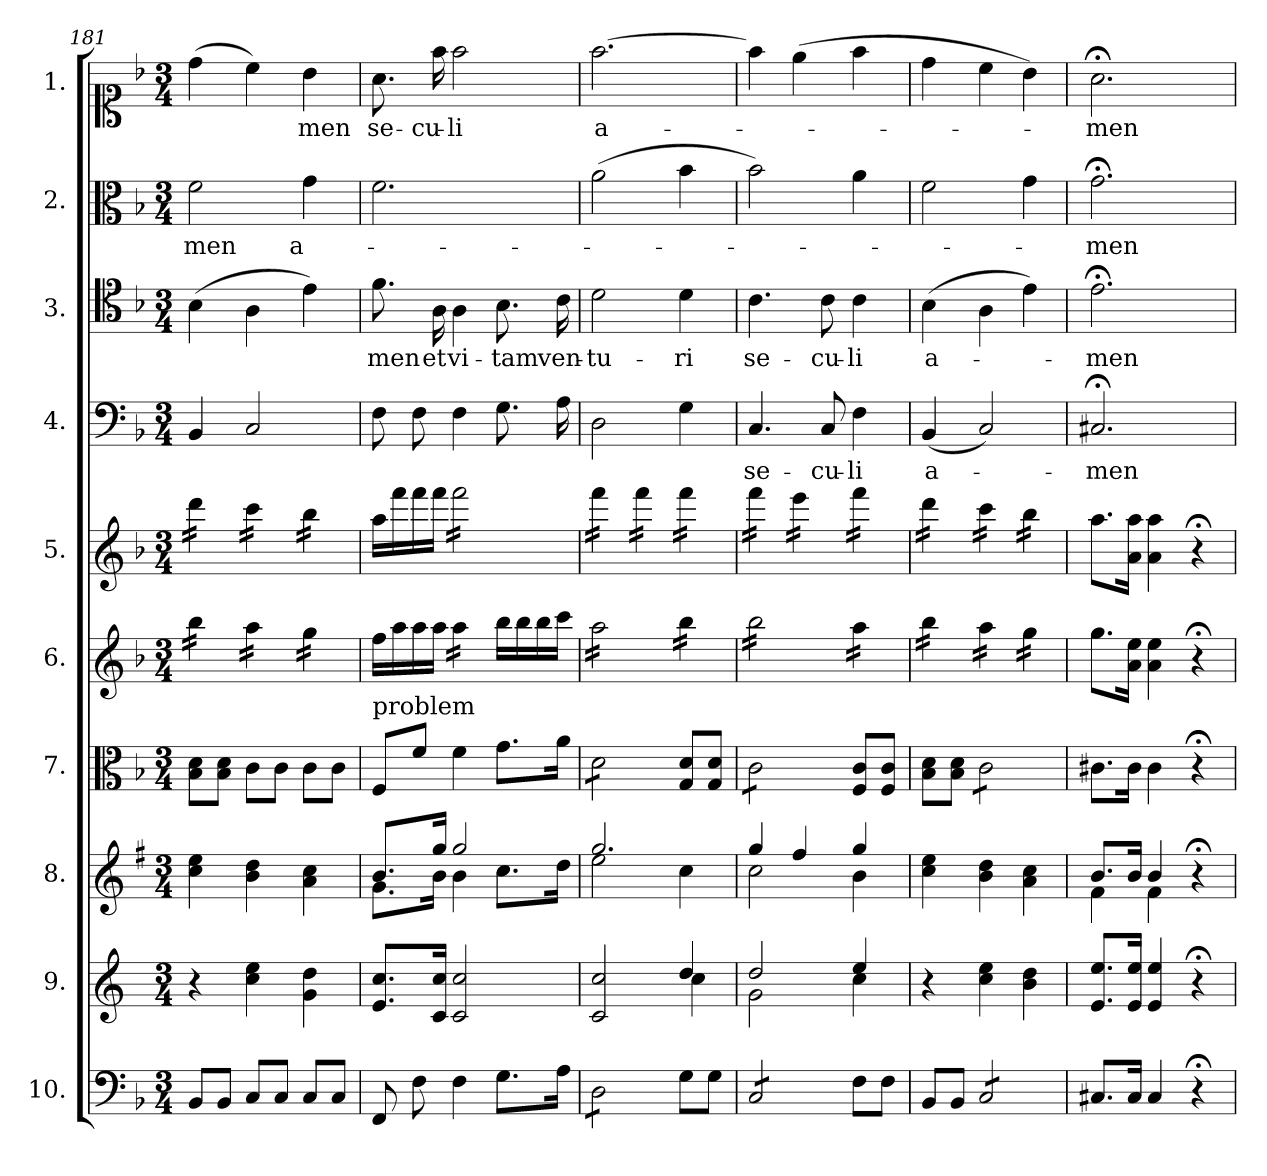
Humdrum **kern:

**kern	**kern	**kern	**kern	**kern	**kern	**kern	**text	**kern	**text	**kern	**text	**kern	**text
*part10	*part9	*part8	*part7	*part6	*part5	*part4	*part4	*part3	*part3	*part2	*part2	*part1	*part1
*staff10	*staff9	*staff8	*staff7	*staff6	*staff5	*staff4	*staff4	*staff3	*staff3	*staff2	*staff2	*staff1	*staff1
*I"10.	*I"9.	*I"8.	*I"7.	*I"6.	*I"5.	*I"4.	*	*I"3.	*	*I"2.	*	*I"1.	*
*clefF4	*clefG2	*clefG2	*clefC3	*clefG2	*clefG2	*clefF4	*	*clefC4	*	*clefC3	*	*clefC1	*
*	*ITrd4c7	*ITrd1c2	*	*	*	*	*	*	*	*	*	*	*
*k[b-]	*k[b-]	*k[b-]	*k[b-]	*k[b-]	*k[b-]	*k[b-]	*	*k[b-]	*	*k[b-]	*	*k[b-]	*
*M3/4	*M3/4	*M3/4	*M3/4	*M3/4	*M3/4	*M3/4	*	*M3/4	*	*M3/4	*	*M3/4	*
=181	=181	=181	=181	=181	=181	=181	=181	=181	=181	=181	=181	=181	=181
*	*	*	*	*tremolo	*	*	*	*	*	*	*	*	*
*	*	*	*	*	*tremolo	*	*	*	*	*	*	*	*
8BB-/L	4r	4b-\ 4dd\	8B-\ 8d\L	16bb-\LL	16ddd\LL	4BB-/	.	(4B-\	.	2f\	-men	(4dd\	.
.	.	.	.	16bb-\	16ddd\	.	.	.	.	.	.	.	.
8BB-/J	.	.	8B-\ 8d\J	16bb-\	16ddd\	.	.	.	.	.	.	.	.
.	.	.	.	16bb-\JJ	16ddd\JJ	.	.	.	.	.	.	.	.
8C/L	4f\ 4a\	4a\ 4cc\	8c\L	16aa\LL	16ccc\LL	2C/	.	4A\	.	.	.	4cc\)	.
.	.	.	.	16aa\	16ccc\	.	.	.	.	.	.	.	.
8C/J	.	.	8c\J	16aa\	16ccc\	.	.	.	.	.	.	.	.
.	.	.	.	16aa\JJ	16ccc\JJ	.	.	.	.	.	.	.	.
8C/L	4c\ 4g\	4g\ 4b-\	8c\L	16gg\LL	16bb-\LL	.	.	4e\)	.	4g\	a-	4b-\	-men
.	.	.	.	16gg\	16bb-\	.	.	.	.	.	.	.	.
8C/J	.	.	8c\J	16gg\	16bb-\	.	.	.	.	.	.	.	.
.	.	.	.	16gg\JJ	16bb-\JJ	.	.	.	.	.	.	.	.
*	*	*	*	*	*Xtremolo	*	*	*	*	*	*	*	*
*	*	*	*	*Xtremolo	*	*	*	*	*	*	*	*	*
=182	=182	=182	=182	=182	=182	=182	=182	=182	=182	=182	=182	=182	=182
*	*	*^	*	*	*	*	*	*	*	*	*	*	*
!	!	!	!	!LO:TX:a:t=problem	!	!	!	!	!	!	!	!	!	!
8FF/	8.A/ 8.f/L	8.a/L	8.f\L	8F/L	16ff\LL	16aa\LL	8F\	.	8.f\	-men	2.f\	.	8.a\	se-
.	.	.	.	.	16aa\	16fff\	.	.	.	.	.	.	.	.
8F\	.	.	.	8f\J	16aa\	16fff\	8F\	.	.	.	.	.	.	.
.	16F/ 16f/Jk	16ff/Jk	16a\Jk	.	16aa\JJ	16fff\JJ	.	.	16A\	et	.	.	16ff\	-cu-
*	*	*	*	*	*tremolo	*	*	*	*	*	*	*	*	*
*	*	*	*	*	*	*tremolo	*	*	*	*	*	*	*	*
4F\	2F/ 2f/	2ff/	4a\	4f\	16aa\LL	16fff\LL	4F\	.	4A\	vi-	.	.	2ff\	-li
.	.	.	.	.	16aa\	16fff\	.	.	.	.	.	.	.	.
.	.	.	.	.	16aa\	16fff\	.	.	.	.	.	.	.	.
.	.	.	.	.	16aa\JJ	16fff\	.	.	.	.	.	.	.	.
*	*	*	*	*	*Xtremolo	*	*	*	*	*	*	*	*	*
8.G\L	.	.	8.b-\L	8.g\L	16bb-\LL	16fff\	8.G\	.	8.B-\	-tam	.	.	.	.
.	.	.	.	.	16bb-\	16fff\	.	.	.	.	.	.	.	.
.	.	.	.	.	16bb-\	16fff\	.	.	.	.	.	.	.	.
16A\Jk	.	.	16cc\Jk	16a\Jk	16ccc\JJ	16fff\JJ	16A\	.	16c\	ven-	.	.	.	.
=183	=183	=183	=183	=183	=183	=183	=183	=183	=183	=183	=183	=183	=183	=183
*	*^	*	*	*	*	*	*	*	*	*	*	*	*	*
*tremolo	*	*	*	*	*	*	*	*	*	*	*	*	*	*	*
*	*	*	*	*	*tremolo	*	*	*	*	*	*	*	*	*	*
*	*	*	*	*	*	*tremolo	*	*	*	*	*	*	*	*	*
8D\L	2F/ 2f/	2rFyy	2.ff/	2dd\	8d\L	16aa\LL	16fff\LL	2D\	.	2d\	-tu-	(2a\	.	[2.ff\	a-
.	.	.	.	.	.	16aa\	16fff\	.	.	.	.	.	.	.	.
8D\	.	.	.	.	8d\	16aa\	16fff\	.	.	.	.	.	.	.	.
.	.	.	.	.	.	16aa\	16fff\JJ	.	.	.	.	.	.	.	.
8D\	.	.	.	.	8d\	16aa\	16fff\LL	.	.	.	.	.	.	.	.
.	.	.	.	.	.	16aa\	16fff\	.	.	.	.	.	.	.	.
8D\J	.	.	.	.	8d\J	16aa\	16fff\	.	.	.	.	.	.	.	.
*	*	*	*	*	*Xtremolo	*	*	*	*	*	*	*	*	*	*
*Xtremolo	*	*	*	*	*	*	*	*	*	*	*	*	*	*	*
.	.	.	.	.	.	16aa\JJ	16fff\JJ	.	.	.	.	.	.	.	.
8G\L	4g/	4f\	.	4b-\	8G/ 8d/L	16bb-\LL	16fff\LL	4G\	.	4d\	-ri	4b-\	.	.	.
.	.	.	.	.	.	16bb-\	16fff\	.	.	.	.	.	.	.	.
8G\J	.	.	.	.	8G/ 8d/J	16bb-\	16fff\	.	.	.	.	.	.	.	.
.	.	.	.	.	.	16bb-\JJ	16fff\JJ	.	.	.	.	.	.	.	.
=184	=184	=184	=184	=184	=184	=184	=184	=184	=184	=184	=184	=184	=184	=184	=184
*tremolo	*	*	*	*	*	*	*	*	*	*	*	*	*	*	*
*	*	*	*	*	*tremolo	*	*	*	*	*	*	*	*	*	*
8C/L	2g/	2c\	4ff/	2b-\	8c\L	16bb-\LL	16fff\LL	4.C/	se-	4.c\	se-	2b-\)	.	4ff\]	.
.	.	.	.	.	.	16bb-\	16fff\	.	.	.	.	.	.	.	.
8C/	.	.	.	.	8c\	16bb-\	16fff\	.	.	.	.	.	.	.	.
.	.	.	.	.	.	16bb-\	16fff\JJ	.	.	.	.	.	.	.	.
8C/	.	.	4ee/	.	8c\	16bb-\	16eee\LL	.	.	.	.	.	.	(4ee\	.
.	.	.	.	.	.	16bb-\	16eee\	.	.	.	.	.	.	.	.
8C/J	.	.	.	.	8c\J	16bb-\	16eee\	8C/	-cu-	8c\	-cu-	.	.	.	.
*	*	*	*	*	*Xtremolo	*	*	*	*	*	*	*	*	*	*
*Xtremolo	*	*	*	*	*	*	*	*	*	*	*	*	*	*	*
.	.	.	.	.	.	16bb-\JJ	16eee\JJ	.	.	.	.	.	.	.	.
8F\L	4a/	4f\	4ff/	4a\	8F/ 8c/L	16aa\LL	16fff\LL	4F\	-li	4c\	-li	4a\	.	4ff\	.
.	.	.	.	.	.	16aa\	16fff\	.	.	.	.	.	.	.	.
8F\J	.	.	.	.	8F/ 8c/J	16aa\	16fff\	.	.	.	.	.	.	.	.
.	.	.	.	.	.	16aa\JJ	16fff\JJ	.	.	.	.	.	.	.	.
*	*v	*v	*	*	*	*	*	*	*	*	*	*	*	*	*
*	*	*v	*v	*	*	*	*	*	*	*	*	*	*	*
=185	=185	=185	=185	=185	=185	=185	=185	=185	=185	=185	=185	=185	=185
8BB-/L	4r	4b-\ 4dd\	8B-\ 8d\L	16bb-\LL	16ddd\LL	(4BB-/	a-	(4B-\	a-	2f\	.	4dd\	.
.	.	.	.	16bb-\	16ddd\	.	.	.	.	.	.	.	.
8BB-/J	.	.	8B-\ 8d\J	16bb-\	16ddd\	.	.	.	.	.	.	.	.
.	.	.	.	16bb-\JJ	16ddd\JJ	.	.	.	.	.	.	.	.
*tremolo	*	*	*	*	*	*	*	*	*	*	*	*	*
*	*	*	*tremolo	*	*	*	*	*	*	*	*	*	*
8C/L	4f\ 4a\	4a\ 4cc\	8c\L	16aa\LL	16ccc\LL	2C/)	.	4A\	.	.	.	4cc\	.
.	.	.	.	16aa\	16ccc\	.	.	.	.	.	.	.	.
8C/	.	.	8c\	16aa\	16ccc\	.	.	.	.	.	.	.	.
.	.	.	.	16aa\JJ	16ccc\JJ	.	.	.	.	.	.	.	.
8C/	4e\ 4g\	4g\ 4b-\	8c\	16gg\LL	16bb-\LL	.	.	4e\)	.	4g\	.	4b-\)	.
.	.	.	.	16gg\	16bb-\	.	.	.	.	.	.	.	.
8C/J	.	.	8c\J	16gg\	16bb-\	.	.	.	.	.	.	.	.
*	*	*	*Xtremolo	*	*	*	*	*	*	*	*	*	*
*Xtremolo	*	*	*	*	*	*	*	*	*	*	*	*	*
.	.	.	.	16gg\JJ	16bb-\JJ	.	.	.	.	.	.	.	.
*	*	*	*	*	*Xtremolo	*	*	*	*	*	*	*	*
*	*	*	*	*Xtremolo	*	*	*	*	*	*	*	*	*
=186	=186	=186	=186	=186	=186	=186	=186	=186	=186	=186	=186	=186	=186
*	*	*^	*	*	*	*	*	*	*	*	*	*	*
8.C#X/L	8.A/ 8.a/L	8.a/L	4e\	8.c#X\L	8.gg\L	8.aa\L	2.C#X;</	-men	2.e;<\	-men	2.g;<\	-men	2.a;<\	-men
16C#/Jk	16A/ 16a/Jk	16a/Jk	.	16c#\Jk	16a\ 16ee\Jk	16a\ 16aa\Jk	.	.	.	.	.	.	.	.
4C#/	4A/ 4a/	4a/	4e\	4c#\	4a\ 4ee\	4a\ 4aa\	.	.	.	.	.	.	.	.
4r;<	4r;<	4r;<	4ryy	4r;<	4r;<	4r;<	.	.	.	.	.	.	.	.
*	*	*v	*v	*	*	*	*	*	*	*	*	*	*	*
=	=	=	=	=	=	=	=	=	=	=	=	=	=
*-	*-	*-	*-	*-	*-	*-	*-	*-	*-	*-	*-	*-	*-
